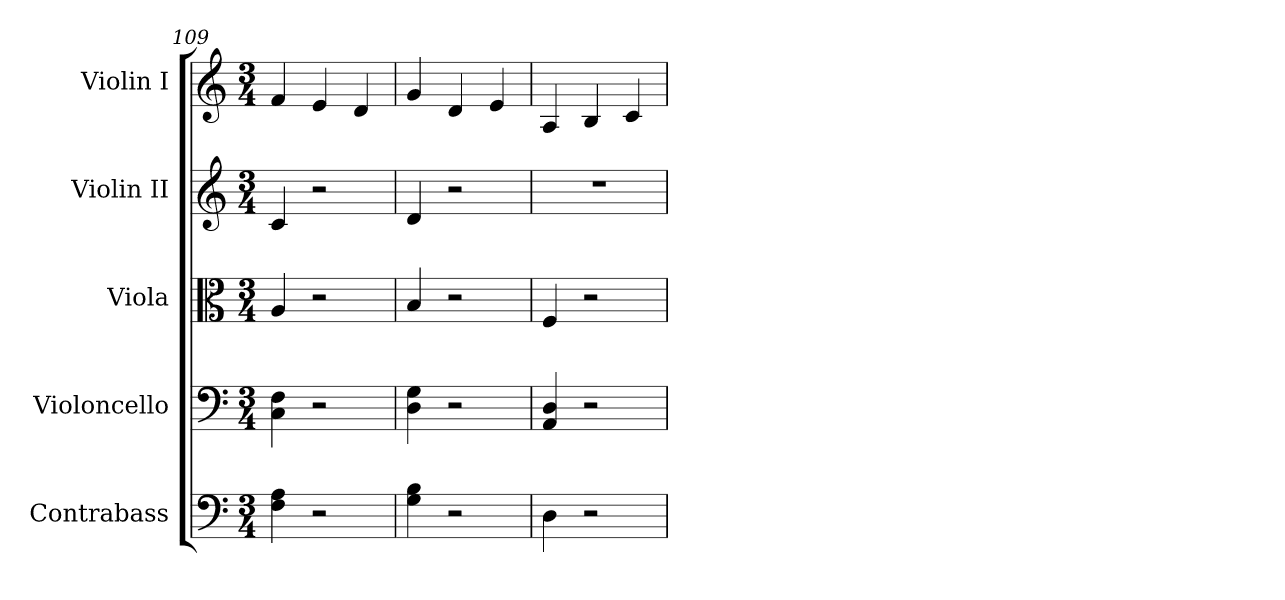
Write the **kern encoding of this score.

**kern	**kern	**kern	**kern	**kern
*part5	*part4	*part3	*part2	*part1
*staff5	*staff4	*staff3	*staff2	*staff1
*I"Contrabass	*I"Violoncello	*I"Viola	*I"Violin II	*I"Violin I
*I'Cb.	*I'Vc.	*I'Vla.	*I'Vln. II	*I'Vln. I
*clefF4	*clefF4	*clefC3	*clefG2	*clefG2
*ITrd7c12	*	*	*	*
*k[]	*k[]	*k[]	*k[]	*k[]
*M3/4	*M3/4	*M3/4	*M3/4	*M3/4
=109	=109	=109	=109	=109
4FF\ 4AA\	4C\ 4F\	4A/	4c/	4f/
2r	2r	2r	2r	4e/
.	.	.	.	4d/
=110	=110	=110	=110	=110
4GG\ 4BB\	4D\ 4G\	4B/	4d/	4g/
2r	2r	2r	2r	4d/
.	.	.	.	4e/
=111	=111	=111	=111	=111
4DD\	4AA/ 4D/	4F/	2.r	4A/
2r	2r	2r	.	4B/
.	.	.	.	4c/
=	=	=	=	=
*-	*-	*-	*-	*-
